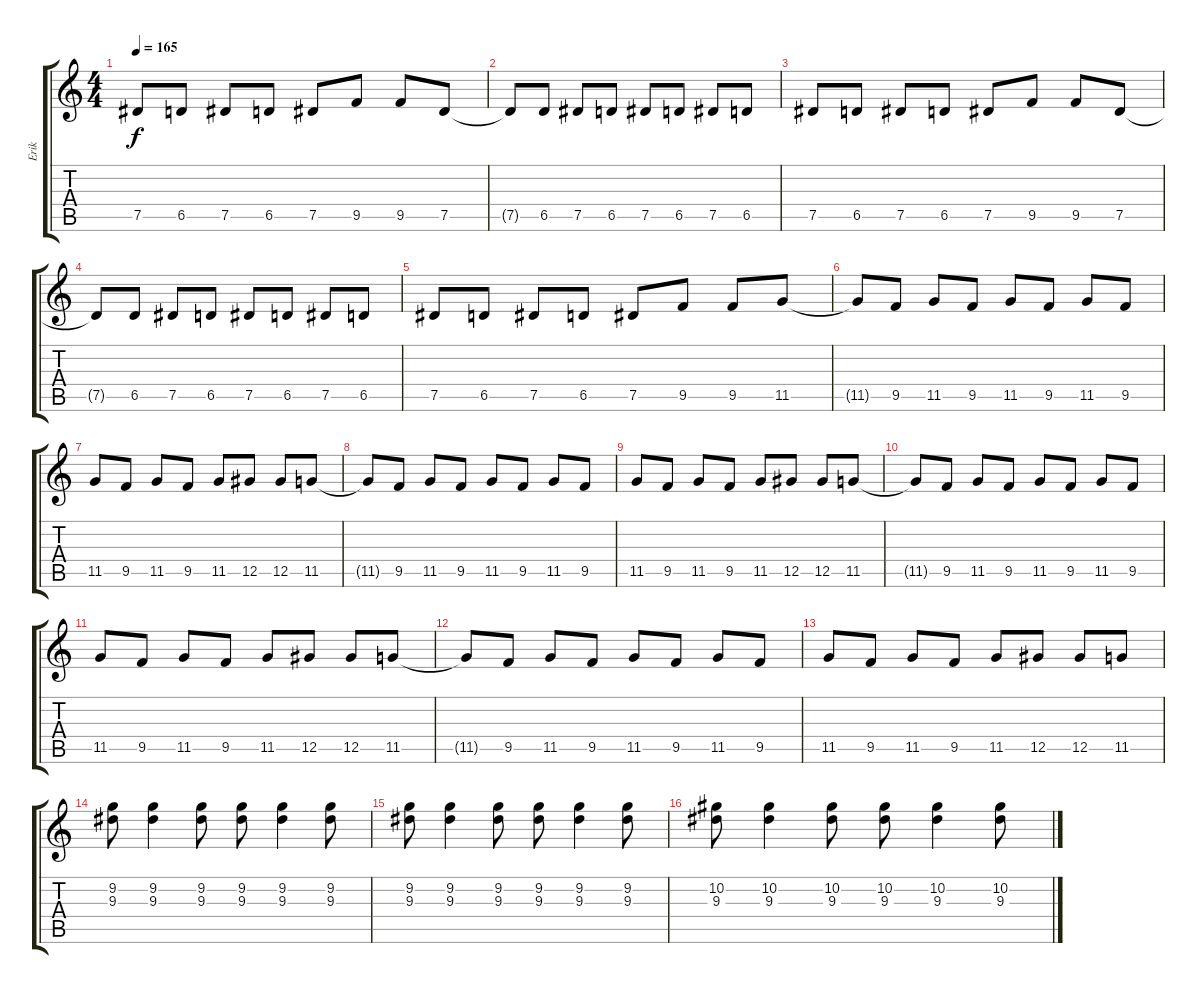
\track ("Erik" "Erik") {instrument distortionguitar}
\staff {score tabs}
\tuning (Eb4 Bb3 Gb3 Db3 Ab2 Eb2) {hide}
\ts (4 4)
\tempo 165
\clef g2
\ks c
7.5.8{dy f} 6.5.8 7.5.8 6.5.8 7.5.8 9.5.8 9.5.8 7.5.8 |
7.5{t}.8 6.5.8 7.5.8 6.5.8 7.5.8 6.5.8 7.5.8 6.5.8 |
7.5.8 6.5.8 7.5.8 6.5.8 7.5.8 9.5.8 9.5.8 7.5.8 |
7.5{t}.8 6.5.8 7.5.8 6.5.8 7.5.8 6.5.8 7.5.8 6.5.8 |
7.5.8 6.5.8 7.5.8 6.5.8 7.5.8 9.5.8 9.5.8 11.5.8 |
11.5{t}.8 9.5.8 11.5.8 9.5.8 11.5.8 9.5.8 11.5.8 9.5.8 |
11.5.8 9.5.8 11.5.8 9.5.8 11.5.8 12.5.8 12.5.8 11.5.8 |
11.5{t}.8 9.5.8 11.5.8 9.5.8 11.5.8 9.5.8 11.5.8 9.5.8 |
11.5.8 9.5.8 11.5.8 9.5.8 11.5.8 12.5.8 12.5.8 11.5.8 |
11.5{t}.8 9.5.8 11.5.8 9.5.8 11.5.8 9.5.8 11.5.8 9.5.8 |
11.5.8 9.5.8 11.5.8 9.5.8 11.5.8 12.5.8 12.5.8 11.5.8 |
11.5{t}.8 9.5.8 11.5.8 9.5.8 11.5.8 9.5.8 11.5.8 9.5.8 |
11.5.8 9.5.8 11.5.8 9.5.8 11.5.8 12.5.8 12.5.8 11.5.8 |
(9.2 9.3).8 (9.2 9.3).4 (9.2 9.3).8 (9.2 9.3).8 (9.2 9.3).4 (9.2 9.3).8 |
(9.2 9.3).8 (9.2 9.3).4 (9.2 9.3).8 (9.2 9.3).8 (9.2 9.3).4 (9.2 9.3).8 |
(10.2 9.3).8 (10.2 9.3).4 (10.2 9.3).8 (10.2 9.3).8 (10.2 9.3).4 (10.2 9.3).8
